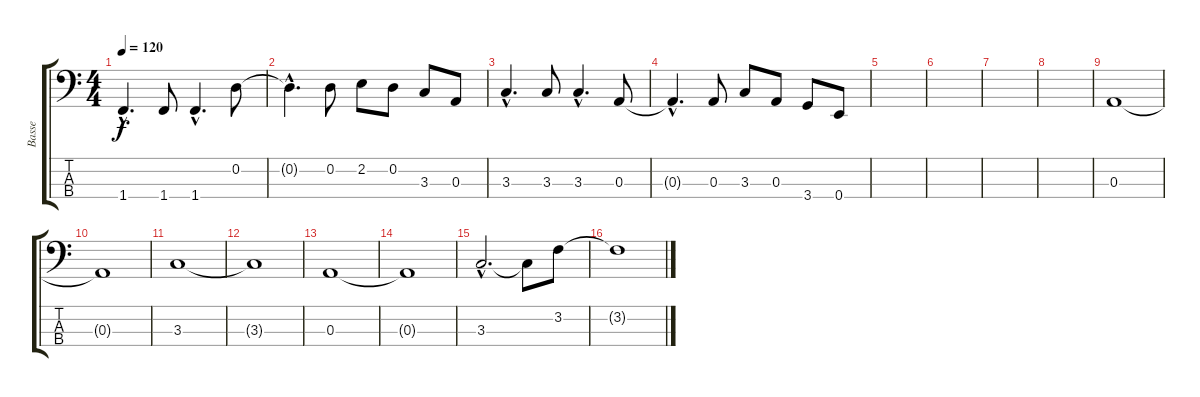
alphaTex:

\track ("Basse" "Basse") {instrument electricbasspick}
\staff {score tabs}
\tuning (G2 D2 A1 E1) {hide}
\ts (4 4)
\tempo 120
\clef f4
\ks c
1.4{hac}.4{d dy f} 1.4.8 1.4{hac}.4{d} 0.2.8 |
0.2{hac t}.4{d} 0.2.8 2.2.8 0.2.8 3.3.8 0.3.8 |
3.3{hac}.4{d} 3.3.8 3.3{hac}.4{d} 0.3.8 |
0.3{hac t}.4{d} 0.3.8 3.3.8 0.3.8 3.4.8 0.4.8 |
|
|
|
|
0.3.1 |
0.3{t}.1 |
3.3.1 |
3.3{t}.1 |
0.3.1 |
0.3{t}.1 |
3.3{hac}.2{d} 3.3{t}.8 3.2.8 |
3.2{t}.1
